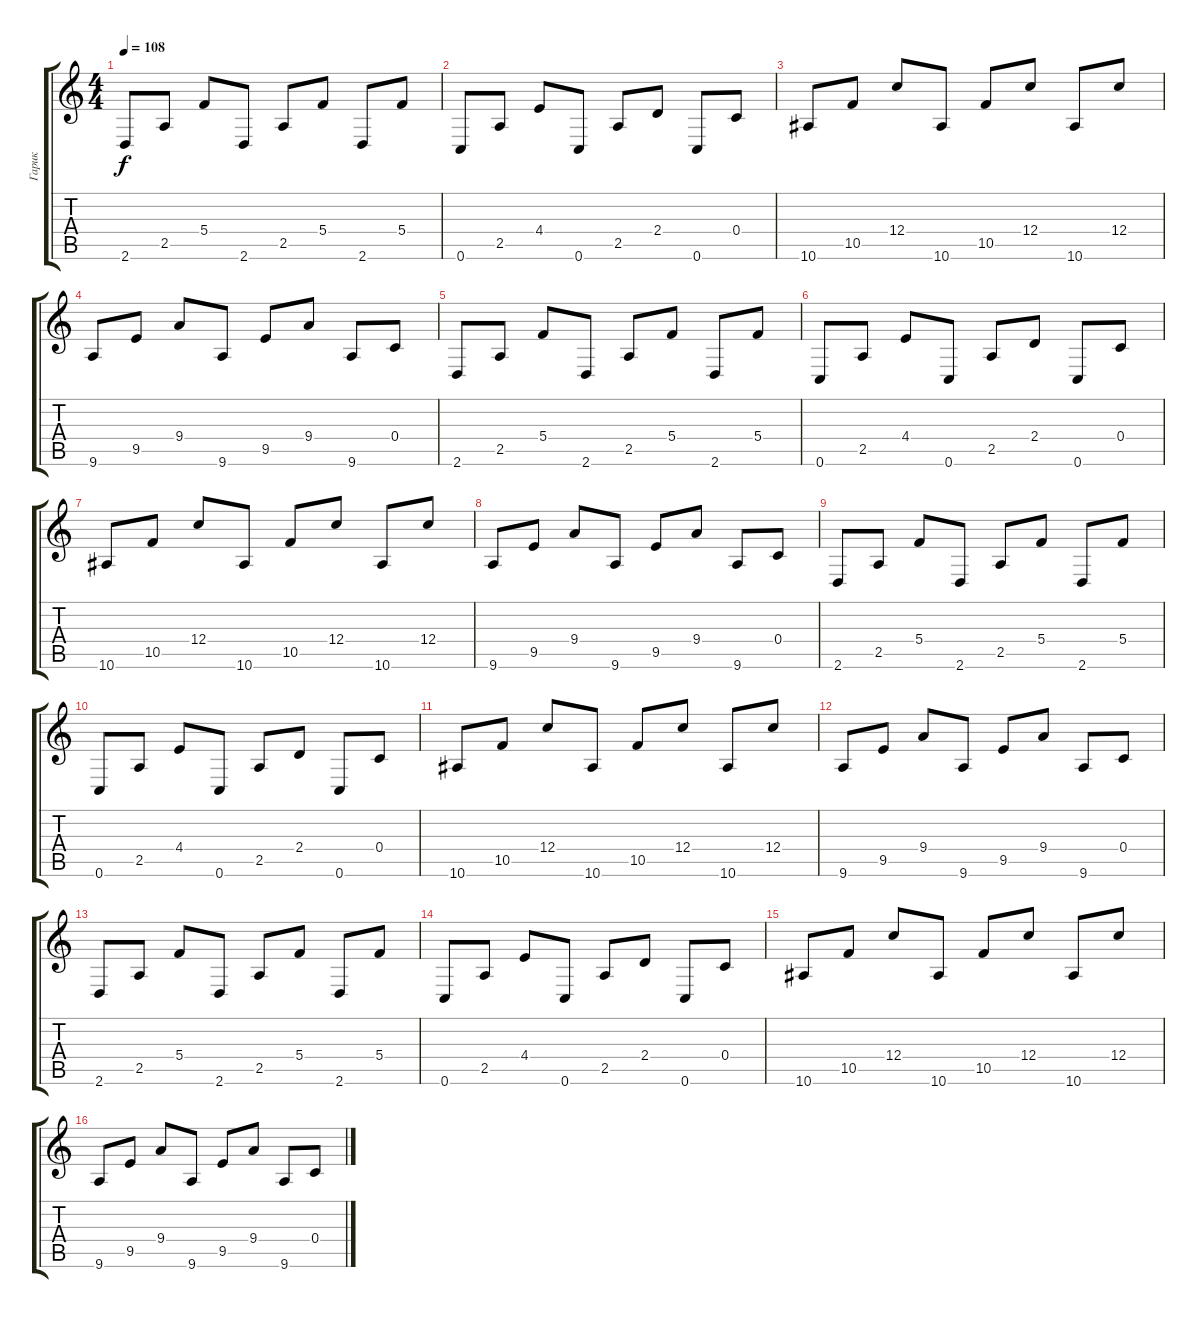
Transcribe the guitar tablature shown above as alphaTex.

\track ("Гарик" "Гарик") {instrument electricguitarclean}
\staff {score tabs}
\tuning (D4 A3 F3 C3 G2 C2) {hide}
\ts (4 4)
\tempo 108
\clef g2
\ks c
2.6.8{dy f} 2.5.8 5.4.8 2.6.8 2.5.8 5.4.8 2.6.8 5.4.8 |
0.6.8 2.5.8 4.4.8 0.6.8 2.5.8 2.4.8 0.6.8 0.4.8 |
10.6.8 10.5.8 12.4.8 10.6.8 10.5.8 12.4.8 10.6.8 12.4.8 |
9.6.8 9.5.8 9.4.8 9.6.8 9.5.8 9.4.8 9.6.8 0.4.8 |
2.6.8 2.5.8 5.4.8 2.6.8 2.5.8 5.4.8 2.6.8 5.4.8 |
0.6.8 2.5.8 4.4.8 0.6.8 2.5.8 2.4.8 0.6.8 0.4.8 |
10.6.8 10.5.8 12.4.8 10.6.8 10.5.8 12.4.8 10.6.8 12.4.8 |
9.6.8 9.5.8 9.4.8 9.6.8 9.5.8 9.4.8 9.6.8 0.4.8 |
2.6.8 2.5.8 5.4.8 2.6.8 2.5.8 5.4.8 2.6.8 5.4.8 |
0.6.8 2.5.8 4.4.8 0.6.8 2.5.8 2.4.8 0.6.8 0.4.8 |
10.6.8 10.5.8 12.4.8 10.6.8 10.5.8 12.4.8 10.6.8 12.4.8 |
9.6.8 9.5.8 9.4.8 9.6.8 9.5.8 9.4.8 9.6.8 0.4.8 |
2.6.8 2.5.8 5.4.8 2.6.8 2.5.8 5.4.8 2.6.8 5.4.8 |
0.6.8 2.5.8 4.4.8 0.6.8 2.5.8 2.4.8 0.6.8 0.4.8 |
10.6.8 10.5.8 12.4.8 10.6.8 10.5.8 12.4.8 10.6.8 12.4.8 |
9.6.8 9.5.8 9.4.8 9.6.8 9.5.8 9.4.8 9.6.8 0.4.8
